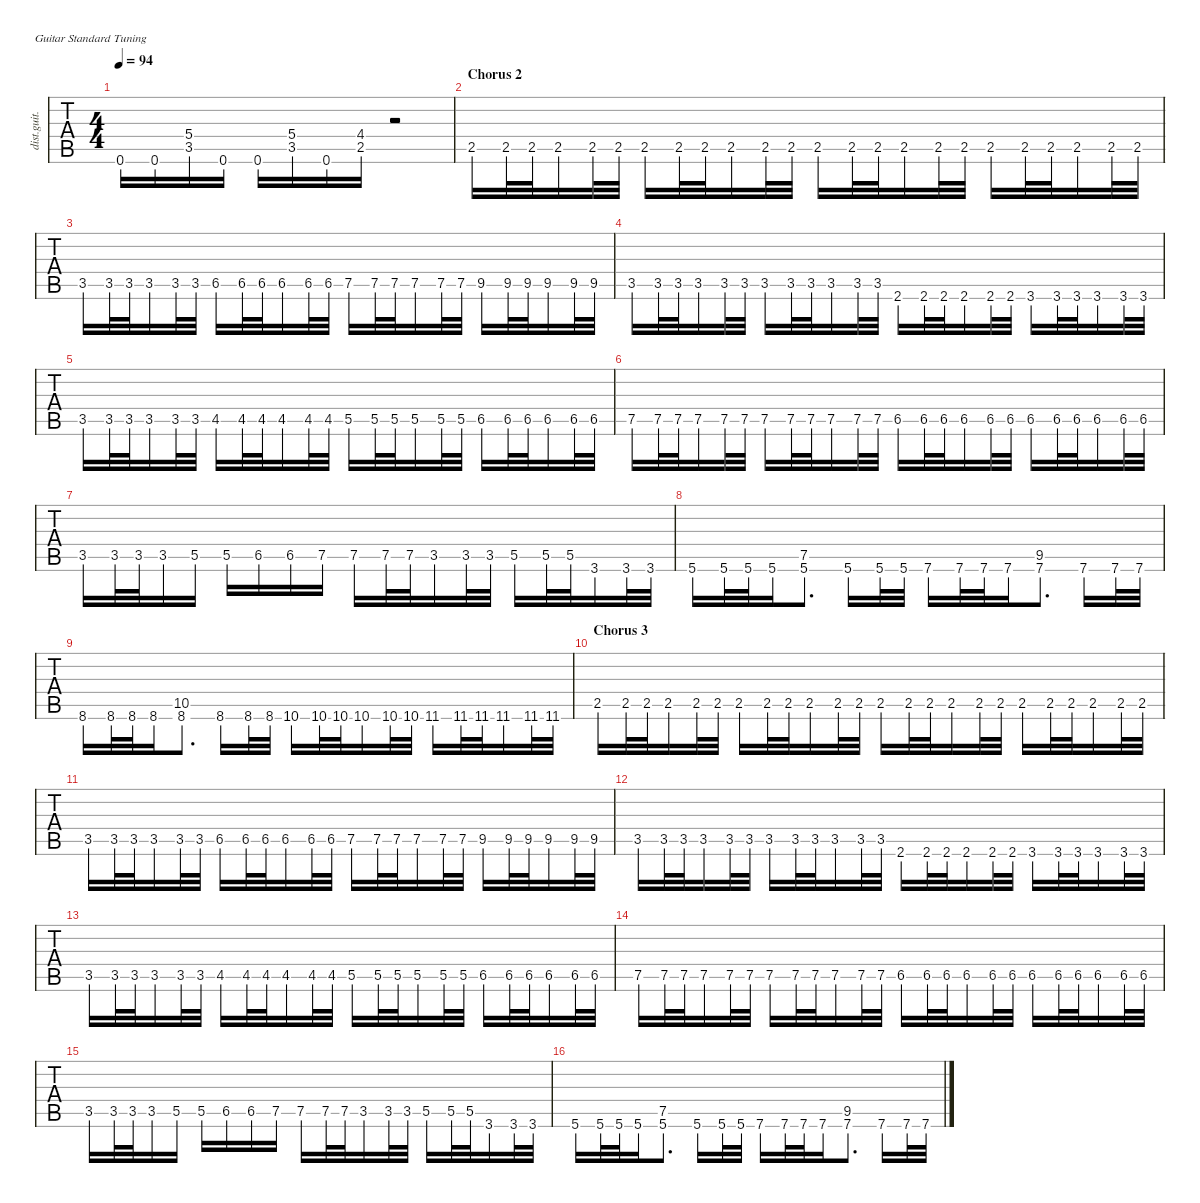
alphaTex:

\defaultSystemsLayout 4
\hideDynamics
\bracketExtendMode nobrackets
\track ("Rhythm Guitar" "dist.guit.") {instrument distortionguitar}
\staff {tabs}
\tuning (E4 B3 G3 D3 A2 E2)
\ts (4 4)
\tempo 94
\clef g2
\ks c
0.6.16{dy f beam Up} 0.6.16{beam Up} (5.4 3.5).16{beam Up} 0.6.16{beam Up} 0.6.16{beam Up} (5.4 3.5).16{beam Up} 0.6.16{beam Up} (4.4{acc #} 2.5).16{beam Up} r.2{beam Down} |
\section ("" "Chorus 2")
2.5.16{beam Up} 2.5.32{beam Up} 2.5.32{beam Up} 2.5.16{beam Up} 2.5.32{beam Up} 2.5.32{beam Up} 2.5.16{beam Up} 2.5.32{beam Up} 2.5.32{beam Up} 2.5.16{beam Up} 2.5.32{beam Up} 2.5.32{beam Up} 2.5.16{beam Up} 2.5.32{beam Up} 2.5.32{beam Up} 2.5.16{beam Up} 2.5.32{beam Up} 2.5.32{beam Up} 2.5.16{beam Up} 2.5.32{beam Up} 2.5.32{beam Up} 2.5.16{beam Up} 2.5.32{beam Up} 2.5.32{beam Up} |
3.5.16{beam Up} 3.5.32{beam Up} 3.5.32{beam Up} 3.5.16{beam Up} 3.5.32{beam Up} 3.5.32{beam Up} 6.5{acc #}.16{beam Up} 6.5{acc #}.32{beam Up} 6.5{acc #}.32{beam Up} 6.5{acc #}.16{beam Up} 6.5{acc #}.32{beam Up} 6.5{acc #}.32{beam Up} 7.5.16{beam Up} 7.5.32{beam Up} 7.5.32{beam Up} 7.5.16{beam Up} 7.5.32{beam Up} 7.5.32{beam Up} 9.5{acc #}.16{beam Up} 9.5{acc #}.32{beam Up} 9.5{acc #}.32{beam Up} 9.5{acc #}.16{beam Up} 9.5{acc #}.32{beam Up} 9.5{acc #}.32{beam Up} |
3.5.16{beam Up} 3.5.32{beam Up} 3.5.32{beam Up} 3.5.16{beam Up} 3.5.32{beam Up} 3.5.32{beam Up} 3.5.16{beam Up} 3.5.32{beam Up} 3.5.32{beam Up} 3.5.16{beam Up} 3.5.32{beam Up} 3.5.32{beam Up} 2.6{acc #}.16{beam Up} 2.6{acc #}.32{beam Up} 2.6{acc #}.32{beam Up} 2.6{acc #}.16{beam Up} 2.6{acc #}.32{beam Up} 2.6{acc #}.32{beam Up} 3.6.16{beam Up} 3.6.32{beam Up} 3.6.32{beam Up} 3.6.16{beam Up} 3.6.32{beam Up} 3.6.32{beam Up} |
3.5.16{beam Up} 3.5.32{beam Up} 3.5.32{beam Up} 3.5.16{beam Up} 3.5.32{beam Up} 3.5.32{beam Up} 4.5{acc #}.16{beam Up} 4.5{acc #}.32{beam Up} 4.5{acc #}.32{beam Up} 4.5{acc #}.16{beam Up} 4.5{acc #}.32{beam Up} 4.5{acc #}.32{beam Up} 5.5.16{beam Up} 5.5.32{beam Up} 5.5.32{beam Up} 5.5.16{beam Up} 5.5.32{beam Up} 5.5.32{beam Up} 6.5{acc #}.16{beam Up} 6.5{acc #}.32{beam Up} 6.5{acc #}.32{beam Up} 6.5{acc #}.16{beam Up} 6.5{acc #}.32{beam Up} 6.5{acc #}.32{beam Up} |
7.5.16{beam Up} 7.5.32{beam Up} 7.5.32{beam Up} 7.5.16{beam Up} 7.5.32{beam Up} 7.5.32{beam Up} 7.5.16{beam Up} 7.5.32{beam Up} 7.5.32{beam Up} 7.5.16{beam Up} 7.5.32{beam Up} 7.5.32{beam Up} 6.5{acc #}.16{beam Up} 6.5{acc #}.32{beam Up} 6.5{acc #}.32{beam Up} 6.5{acc #}.16{beam Up} 6.5{acc #}.32{beam Up} 6.5{acc #}.32{beam Up} 6.5{acc #}.16{beam Up} 6.5{acc #}.32{beam Up} 6.5{acc #}.32{beam Up} 6.5{acc #}.16{beam Up} 6.5{acc #}.32{beam Up} 6.5{acc #}.32{beam Up} |
3.5.16{beam Up} 3.5.32{beam Up} 3.5.32{beam Up} 3.5.16{beam Up} 5.5.16{beam Up} 5.5.16{beam Up} 6.5{acc #}.16{beam Up} 6.5{acc #}.16{beam Up} 7.5.16{beam Up} 7.5.16{beam Up} 7.5.32{beam Up} 7.5.32{beam Up} 3.5.16{beam Up} 3.5.32{beam Up} 3.5.32{beam Up} 5.5.16{beam Up} 5.5.32{beam Up} 5.5.32{beam Up} 3.6.16{beam Up} 3.6.32{beam Up} 3.6.32{beam Up} |
5.6.16{beam Up} 5.6.32{beam Up} 5.6.32{beam Up} 5.6.16{beam Up} (7.5 5.6).8{d beam Up} 5.6.16{beam Up} 5.6.32{beam Up} 5.6.32{beam Up} 7.6.16{beam Up} 7.6.32{beam Up} 7.6.32{beam Up} 7.6.16{beam Up} (9.5{acc #} 7.6).8{d beam Up} 7.6.16{beam Up} 7.6.32{beam Up} 7.6.32{beam Up} |
8.6.16{beam Up} 8.6.32{beam Up} 8.6.32{beam Up} 8.6.16{beam Up} (10.5 8.6).8{d beam Up} 8.6.16{beam Up} 8.6.32{beam Up} 8.6.32{beam Up} 10.6.16{beam Up} 10.6.32{beam Up} 10.6.32{beam Up} 10.6.16{beam Up} 10.6.32{beam Up} 10.6.32{beam Up} 11.6{acc #}.16{beam Up} 11.6{acc #}.32{beam Up} 11.6{acc #}.32{beam Up} 11.6{acc #}.16{beam Up} 11.6{acc #}.32{beam Up} 11.6{acc #}.32{beam Up} |
\section ("" "Chorus 3")
2.5.16{beam Up} 2.5.32{beam Up} 2.5.32{beam Up} 2.5.16{beam Up} 2.5.32{beam Up} 2.5.32{beam Up} 2.5.16{beam Up} 2.5.32{beam Up} 2.5.32{beam Up} 2.5.16{beam Up} 2.5.32{beam Up} 2.5.32{beam Up} 2.5.16{beam Up} 2.5.32{beam Up} 2.5.32{beam Up} 2.5.16{beam Up} 2.5.32{beam Up} 2.5.32{beam Up} 2.5.16{beam Up} 2.5.32{beam Up} 2.5.32{beam Up} 2.5.16{beam Up} 2.5.32{beam Up} 2.5.32{beam Up} |
3.5.16{beam Up} 3.5.32{beam Up} 3.5.32{beam Up} 3.5.16{beam Up} 3.5.32{beam Up} 3.5.32{beam Up} 6.5{acc #}.16{beam Up} 6.5{acc #}.32{beam Up} 6.5{acc #}.32{beam Up} 6.5{acc #}.16{beam Up} 6.5{acc #}.32{beam Up} 6.5{acc #}.32{beam Up} 7.5.16{beam Up} 7.5.32{beam Up} 7.5.32{beam Up} 7.5.16{beam Up} 7.5.32{beam Up} 7.5.32{beam Up} 9.5{acc #}.16{beam Up} 9.5{acc #}.32{beam Up} 9.5{acc #}.32{beam Up} 9.5{acc #}.16{beam Up} 9.5{acc #}.32{beam Up} 9.5{acc #}.32{beam Up} |
3.5.16{beam Up} 3.5.32{beam Up} 3.5.32{beam Up} 3.5.16{beam Up} 3.5.32{beam Up} 3.5.32{beam Up} 3.5.16{beam Up} 3.5.32{beam Up} 3.5.32{beam Up} 3.5.16{beam Up} 3.5.32{beam Up} 3.5.32{beam Up} 2.6{acc #}.16{beam Up} 2.6{acc #}.32{beam Up} 2.6{acc #}.32{beam Up} 2.6{acc #}.16{beam Up} 2.6{acc #}.32{beam Up} 2.6{acc #}.32{beam Up} 3.6.16{beam Up} 3.6.32{beam Up} 3.6.32{beam Up} 3.6.16{beam Up} 3.6.32{beam Up} 3.6.32{beam Up} |
3.5.16{beam Up} 3.5.32{beam Up} 3.5.32{beam Up} 3.5.16{beam Up} 3.5.32{beam Up} 3.5.32{beam Up} 4.5{acc #}.16{beam Up} 4.5{acc #}.32{beam Up} 4.5{acc #}.32{beam Up} 4.5{acc #}.16{beam Up} 4.5{acc #}.32{beam Up} 4.5{acc #}.32{beam Up} 5.5.16{beam Up} 5.5.32{beam Up} 5.5.32{beam Up} 5.5.16{beam Up} 5.5.32{beam Up} 5.5.32{beam Up} 6.5{acc #}.16{beam Up} 6.5{acc #}.32{beam Up} 6.5{acc #}.32{beam Up} 6.5{acc #}.16{beam Up} 6.5{acc #}.32{beam Up} 6.5{acc #}.32{beam Up} |
7.5.16{beam Up} 7.5.32{beam Up} 7.5.32{beam Up} 7.5.16{beam Up} 7.5.32{beam Up} 7.5.32{beam Up} 7.5.16{beam Up} 7.5.32{beam Up} 7.5.32{beam Up} 7.5.16{beam Up} 7.5.32{beam Up} 7.5.32{beam Up} 6.5{acc #}.16{beam Up} 6.5{acc #}.32{beam Up} 6.5{acc #}.32{beam Up} 6.5{acc #}.16{beam Up} 6.5{acc #}.32{beam Up} 6.5{acc #}.32{beam Up} 6.5{acc #}.16{beam Up} 6.5{acc #}.32{beam Up} 6.5{acc #}.32{beam Up} 6.5{acc #}.16{beam Up} 6.5{acc #}.32{beam Up} 6.5{acc #}.32{beam Up} |
3.5.16{beam Up} 3.5.32{beam Up} 3.5.32{beam Up} 3.5.16{beam Up} 5.5.16{beam Up} 5.5.16{beam Up} 6.5{acc #}.16{beam Up} 6.5{acc #}.16{beam Up} 7.5.16{beam Up} 7.5.16{beam Up} 7.5.32{beam Up} 7.5.32{beam Up} 3.5.16{beam Up} 3.5.32{beam Up} 3.5.32{beam Up} 5.5.16{beam Up} 5.5.32{beam Up} 5.5.32{beam Up} 3.6.16{beam Up} 3.6.32{beam Up} 3.6.32{beam Up} |
5.6.16{beam Up} 5.6.32{beam Up} 5.6.32{beam Up} 5.6.16{beam Up} (7.5 5.6).8{d beam Up} 5.6.16{beam Up} 5.6.32{beam Up} 5.6.32{beam Up} 7.6.16{beam Up} 7.6.32{beam Up} 7.6.32{beam Up} 7.6.16{beam Up} (9.5{acc #} 7.6).8{d beam Up} 7.6.16{beam Up} 7.6.32{beam Up} 7.6.32{beam Up}
